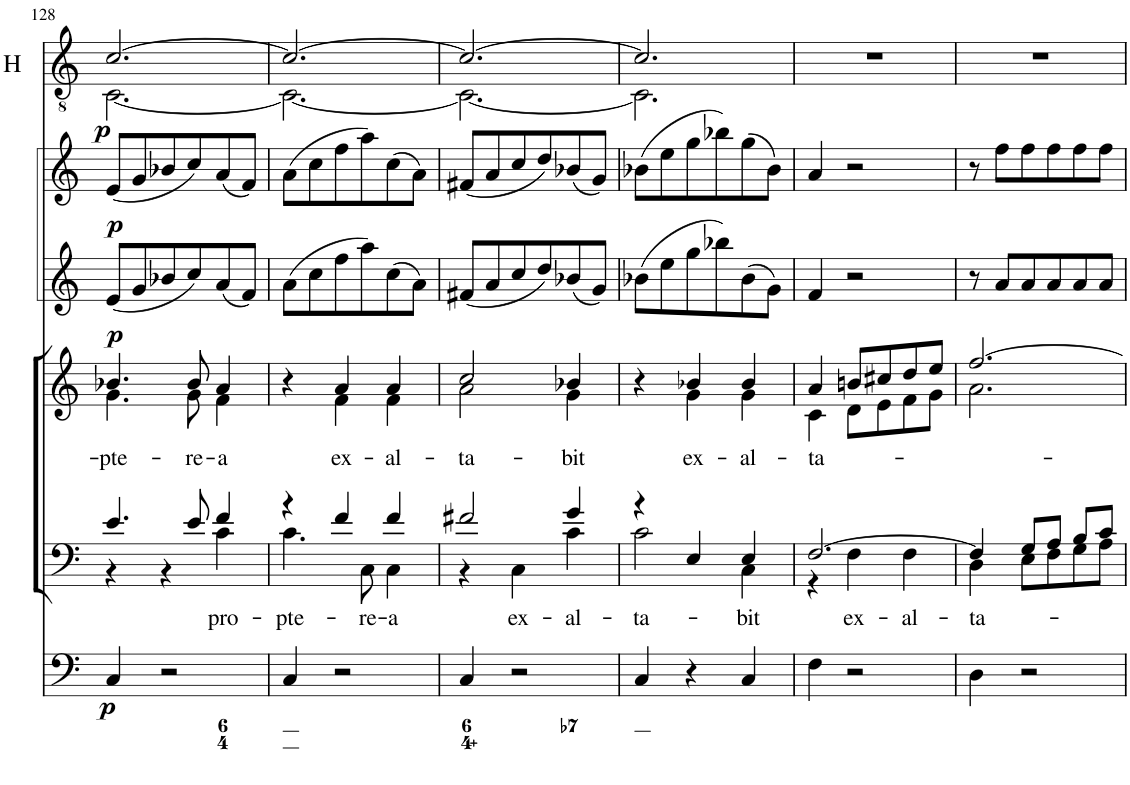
**kern	**dynam	**kern	**text	**kern	**text	**kern	**dynam	**kern	**dynam	**kern	**dynam
*part6	*part6	*part5	*part5	*part4	*part4	*part3	*part3	*part2	*part2	*part1	*part1
*staff6	*staff6	*staff5	*staff5	*staff4	*staff4	*staff3	*staff3	*staff2	*staff2	*staff1	*staff1
*I"Organ	*	*I"Voice	*	*I"Voice	*	*I"Violin	*	*I"Violini	*	*I"Corni in C basso	*
*	*	*	*	*	*	*I'Vln	*	*I'Vln	*	*	*
!!LO:PB:g=z
*clefF4	*	*clefF4	*	*clefG2	*	*clefG2	*	*clefG2	*	*clefGv2	*
*	*	*	*	*	*	*	*	*	*	*Trd7c12	*
*k[]	*	*k[]	*	*k[]	*	*k[]	*	*k[]	*	*k[]	*
*M3/4	*	*M3/4	*	*M3/4	*	*M3/4	*	*M3/4	*	*M3/4	*
=128	=128	=128	=128	=128	=128	=128	=128	=128	=128	=128	=128
*	*	*^	*	*^	*	*	*	*	*	*	*
!	!LO:DY:b	!	!	!	!	!	!LO:LY:b	!	!LO:DY:b	!	!LO:DY:b	!	!LO:DY:b
*	*	*	*	*	*	*	*	*	*	*	*	*^	*
4C/	p	4.e/	4r	.	4.b-X/	4.g\	-pte-	(8e/L	p	(8e/L	p	[2.c/	[2.C\	p
.	.	.	.	.	.	.	.	8g/	.	8g/	.	.	.	.
2r	.	.	4r	.	.	.	.	8b-X/	.	8b-X/	.	.	.	.
!	!	!	!	!	!	!	!LO:LY:b	!	!	!	!	!	!	!
.	.	8e/	.	.	8b-/	8g\	-re-	8cc/)	.	8cc/)	.	.	.	.
!	!	!	!	!LO:LY:b	!	!	!LO:LY:b	!	!	!	!	!	!	!
.	.	4f/	4c\	pro-	4a/	4f\	-a	(8a/	.	(8a/	.	.	.	.
.	.	.	.	.	.	.	.	8f/J)	.	8f/J)	.	.	.	.
=129	=129	=129	=129	=129	=129	=129	=129	=129	=129	=129	=129	=129	=129	=129
!	!	!	!	!LO:LY:b	!	!	!	!	!	!	!	!	!	!
4C/	.	4r	4.c\	-pte-	4r	4ryy	.	(8a\L	.	(8a\L	.	2.c/_	2.C\_	.
.	.	.	.	.	.	.	.	8cc\	.	8cc\	.	.	.	.
!	!	!	!	!	!	!	!LO:LY:b	!	!	!	!	!	!	!
2r	.	4f/	.	.	4a/	4f\	ex-	8ff\	.	8ff\	.	.	.	.
!	!	!	!	!LO:LY:b	!	!	!	!	!	!	!	!	!	!
.	.	.	8C\	-re-	.	.	.	8aa\)	.	8aa\)	.	.	.	.
!	!	!	!	!LO:LY:b	!	!	!LO:LY:b	!	!	!	!	!	!	!
.	.	4f/	4C\	-a	4a/	4f\	-al-	(8cc\	.	(8cc\	.	.	.	.
.	.	.	.	.	.	.	.	8a\J)	.	8a\J)	.	.	.	.
=130	=130	=130	=130	=130	=130	=130	=130	=130	=130	=130	=130	=130	=130	=130
!	!	!	!	!	!	!	!LO:LY:b	!	!	!	!	!	!	!
4C/	.	2f#X/	4r	.	2cc/	2a\	-ta-	(8f#X/L	.	(8f#X/L	.	2.c/_	2.C\_	.
.	.	.	.	.	.	.	.	8a/	.	8a/	.	.	.	.
!	!	!	!	!LO:LY:b	!	!	!	!	!	!	!	!	!	!
2r	.	.	4C\	ex-	.	.	.	8cc/	.	8cc/	.	.	.	.
.	.	.	.	.	.	.	.	8dd/)	.	8dd/)	.	.	.	.
!	!	!	!	!LO:LY:b	!	!	!LO:LY:b	!	!	!	!	!	!	!
.	.	4g/	4c\	-al-	4b-X/	4g\	-bit	(8b-X/	.	(8b-X/	.	.	.	.
.	.	.	.	.	.	.	.	8g/J)	.	8g/J)	.	.	.	.
=131	=131	=131	=131	=131	=131	=131	=131	=131	=131	=131	=131	=131	=131	=131
!	!	!	!	!LO:LY:b	!	!	!	!	!	!	!	!	!	!
4C/	.	4r	2c\	-ta-	4r	4ryy	.	(8b-X\L	.	(8b-X\L	.	2.c/]	2.C\]	.
.	.	.	.	.	.	.	.	8ee\	.	8ee\	.	.	.	.
!	!	!	!	!	!	!	!LO:LY:b	!	!	!	!	!	!	!
4r	.	4E/	.	.	4b-X/	4g\	ex-	8gg\	.	8gg\	.	.	.	.
.	.	.	.	.	.	.	.	8bb-X\)	.	8bb-X\)	.	.	.	.
!	!	!	!	!LO:LY:b	!	!	!LO:LY:b	!	!	!	!	!	!	!
4C/	.	4E/	4C\	-bit	4b-/	4g\	-al-	(8b-\	.	(8gg\	.	.	.	.
.	.	.	.	.	.	.	.	8g\J)	.	8b-\J)	.	.	.	.
*	*	*	*	*	*	*	*	*	*	*	*	*v	*v	*
=132	=132	=132	=132	=132	=132	=132	=132	=132	=132	=132	=132	=132	=132
!	!	!	!	!	!	!	!LO:LY:b	!	!	!	!	!	!
4F\	.	[2.F/	4r	.	4a/	4c\	-ta-	4f/	.	4a/	.	2.r	.
!	!	!	!	!LO:LY:b	!	!	!	!	!	!	!	!	!
2r	.	.	4F\	ex-	8bn/L	8d\L	.	2r	.	2r	.	.	.
.	.	.	.	.	8cc#X/	8e\	.	.	.	.	.	.	.
!	!	!	!	!LO:LY:b	!	!	!	!	!	!	!	!	!
.	.	.	4F\	-al-	8dd/	8f\	.	.	.	.	.	.	.
.	.	.	.	.	8ee/J	8g\J	.	.	.	.	.	.	.
=133	=133	=133	=133	=133	=133	=133	=133	=133	=133	=133	=133	=133	=133
!	!	!	!	!LO:LY:b	!	!	!	!	!	!	!	!	!
4D\	.	4F/]	4D\	-ta-	[2.ff/	2.a\	.	8r	.	8r	.	2.r	.
.	.	.	.	.	.	.	.	8a/L	.	8ff\L	.	.	.
2r	.	8G/L	8E\L	.	.	.	.	8a/	.	8ff\	.	.	.
.	.	8A/J	8F\	.	.	.	.	8a/	.	8ff\	.	.	.
.	.	8B/L	8G\	.	.	.	.	8a/	.	8ff\	.	.	.
.	.	8c/J	8A\J	.	.	.	.	8a/J	.	8ff\J	.	.	.
*	*	*v	*v	*	*	*	*	*	*	*	*	*	*
*	*	*	*	*v	*v	*	*	*	*	*	*	*
=	=	=	=	=	=	=	=	=	=	=	=
*-	*-	*-	*-	*-	*-	*-	*-	*-	*-	*-	*-
